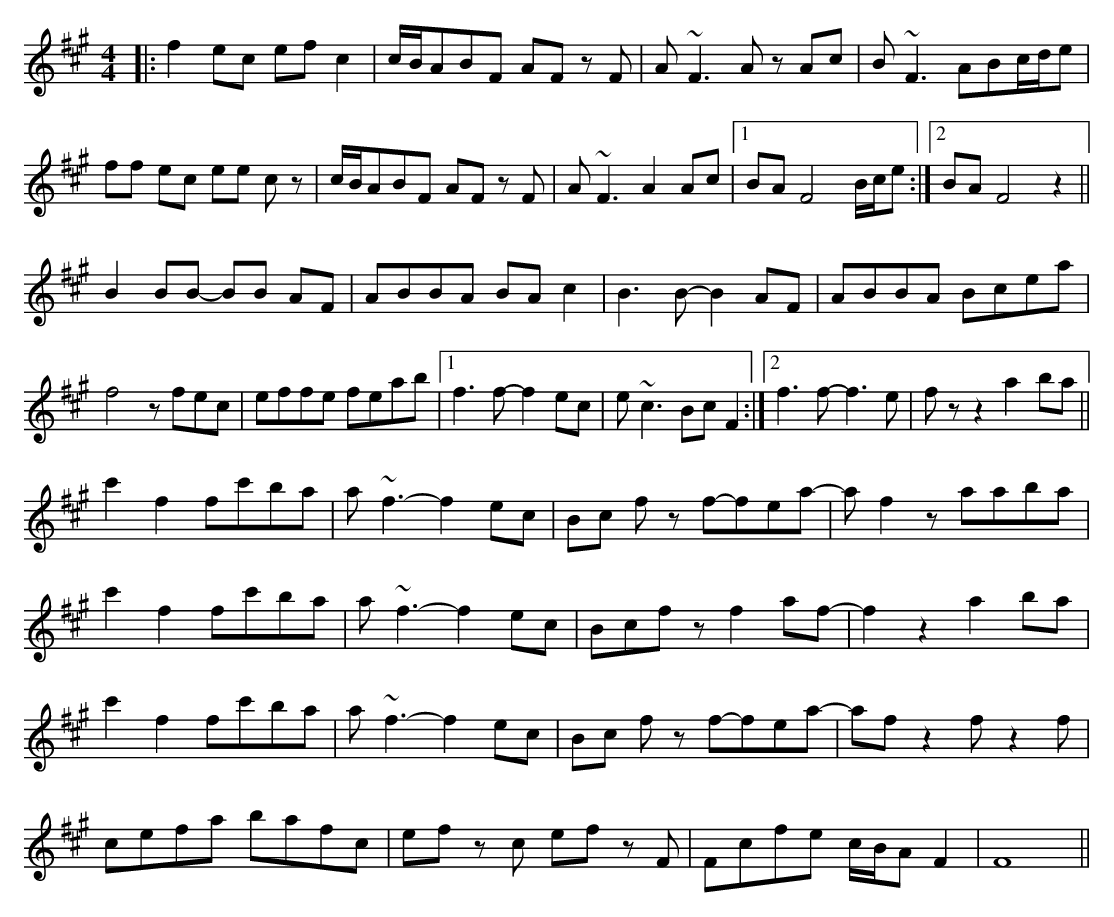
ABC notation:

X:1
M:4/4
K:A
|:f2 ec ef c2|c/B/ABF AF z F|A ~F3 A z Ac|B ~F3 ABc/d/e|
ff ec ee c z|c/B/ABF AF z F|A ~F3 A2 Ac|1 BA F4 B/c/e:|2 BA F4 z2||
B2 BB- BB AF|ABBA BA c2|B3 B- B2 AF|ABBA Bcea|
f4 zfec|effe feab|1 f3 f- f2 ec|e ~c3 Bc F2:|2 f3 f- f3 e|fz z2 a2 ba||
c'2 f2 fc'ba|a ~f3- f2 ec|Bc f z f-fea-|af2 z aaba|
c'2 f2 fc'ba|a ~f3- f2 ec|Bcf z f2 af-|f2 z2 a2 ba|
c'2 f2 fc'ba|a ~f3- f2 ec|Bc f z f-fea-|af z2 f z2 f|
cefa bafc|efz c ef z F|Fcfe c/B/A F2|F8||
